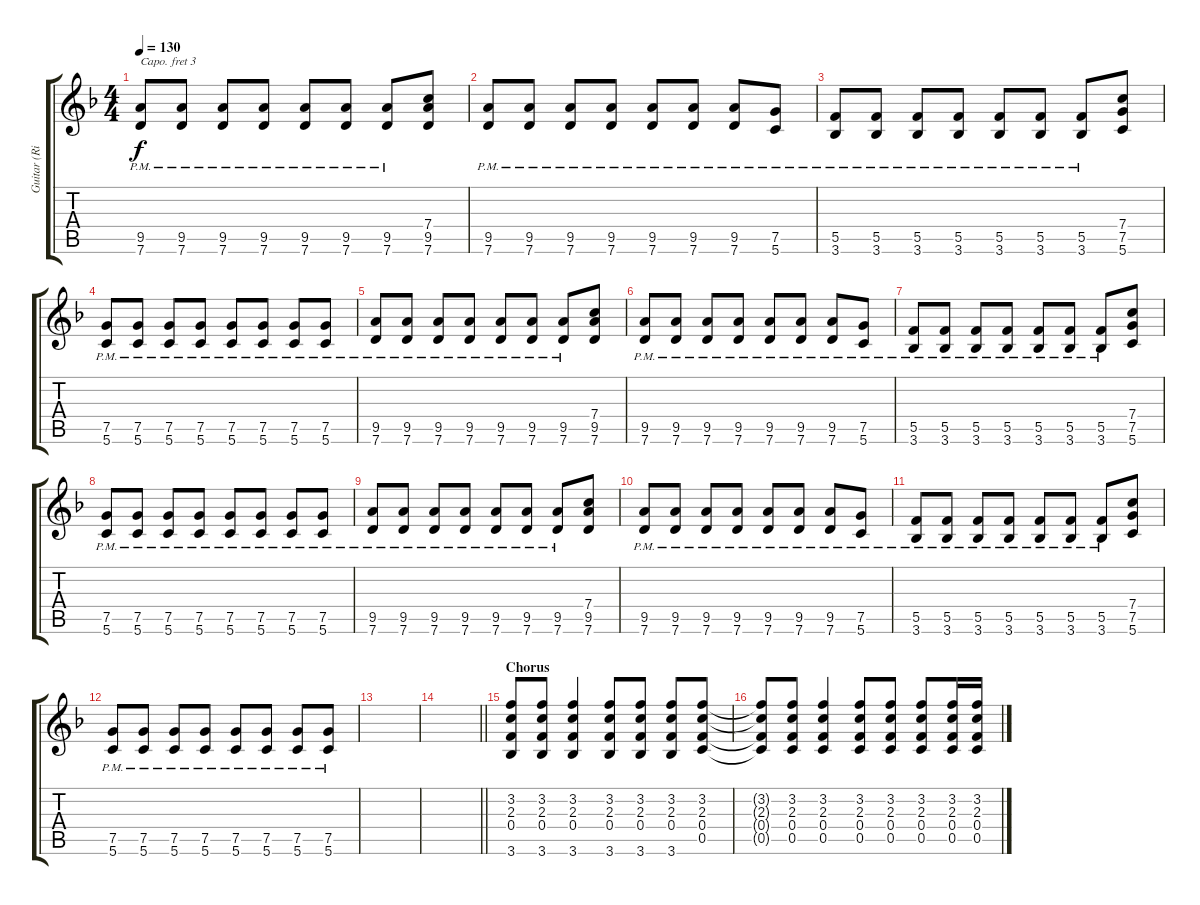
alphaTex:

\track ("Guitar (Right)" "Guitar (Ri") {instrument overdrivenguitar}
\staff {score tabs}
\capo 3
\tuning (E4 B3 G3 D3 A2 E2) {hide}
\ts (4 4)
\tempo 130
\clef g2
\ks f
(9.5{pm} 7.6{pm}).8{dy f} (9.5{pm} 7.6{pm}).8 (9.5{pm} 7.6{pm}).8 (9.5{pm} 7.6{pm}).8 (9.5{pm} 7.6{pm}).8 (9.5{pm} 7.6{pm}).8 (9.5{pm} 7.6{pm}).8 (7.4 9.5 7.6).8 |
(9.5{pm} 7.6{pm}).8 (9.5{pm} 7.6{pm}).8 (9.5{pm} 7.6{pm}).8 (9.5{pm} 7.6{pm}).8 (9.5{pm} 7.6{pm}).8 (9.5{pm} 7.6{pm}).8 (9.5{pm} 7.6{pm}).8 (7.5{pm} 5.6{pm}).8 |
(5.5{pm} 3.6{pm}).8 (5.5{pm} 3.6{pm}).8 (5.5{pm} 3.6{pm}).8 (5.5{pm} 3.6{pm}).8 (5.5{pm} 3.6{pm}).8 (5.5{pm} 3.6{pm}).8 (5.5{pm} 3.6{pm}).8 (7.4 7.5 5.6).8 |
(7.5{pm} 5.6{pm}).8 (7.5{pm} 5.6{pm}).8 (7.5{pm} 5.6{pm}).8 (7.5{pm} 5.6{pm}).8 (7.5{pm} 5.6{pm}).8 (7.5{pm} 5.6{pm}).8 (7.5{pm} 5.6{pm}).8 (7.5{pm} 5.6{pm}).8 |
(9.5{pm} 7.6{pm}).8 (9.5{pm} 7.6{pm}).8 (9.5{pm} 7.6{pm}).8 (9.5{pm} 7.6{pm}).8 (9.5{pm} 7.6{pm}).8 (9.5{pm} 7.6{pm}).8 (9.5{pm} 7.6{pm}).8 (7.4 9.5 7.6).8 |
(9.5{pm} 7.6{pm}).8 (9.5{pm} 7.6{pm}).8 (9.5{pm} 7.6{pm}).8 (9.5{pm} 7.6{pm}).8 (9.5{pm} 7.6{pm}).8 (9.5{pm} 7.6{pm}).8 (9.5{pm} 7.6{pm}).8 (7.5{pm} 5.6{pm}).8 |
(5.5{pm} 3.6{pm}).8 (5.5{pm} 3.6{pm}).8 (5.5{pm} 3.6{pm}).8 (5.5{pm} 3.6{pm}).8 (5.5{pm} 3.6{pm}).8 (5.5{pm} 3.6{pm}).8 (5.5{pm} 3.6{pm}).8 (7.4 7.5 5.6).8 |
(7.5{pm} 5.6{pm}).8 (7.5{pm} 5.6{pm}).8 (7.5{pm} 5.6{pm}).8 (7.5{pm} 5.6{pm}).8 (7.5{pm} 5.6{pm}).8 (7.5{pm} 5.6{pm}).8 (7.5{pm} 5.6{pm}).8 (7.5{pm} 5.6{pm}).8 |
(9.5{pm} 7.6{pm}).8 (9.5{pm} 7.6{pm}).8 (9.5{pm} 7.6{pm}).8 (9.5{pm} 7.6{pm}).8 (9.5{pm} 7.6{pm}).8 (9.5{pm} 7.6{pm}).8 (9.5{pm} 7.6{pm}).8 (7.4 9.5 7.6).8 |
(9.5{pm} 7.6{pm}).8 (9.5{pm} 7.6{pm}).8 (9.5{pm} 7.6{pm}).8 (9.5{pm} 7.6{pm}).8 (9.5{pm} 7.6{pm}).8 (9.5{pm} 7.6{pm}).8 (9.5{pm} 7.6{pm}).8 (7.5{pm} 5.6{pm}).8 |
(5.5{pm} 3.6{pm}).8 (5.5{pm} 3.6{pm}).8 (5.5{pm} 3.6{pm}).8 (5.5{pm} 3.6{pm}).8 (5.5{pm} 3.6{pm}).8 (5.5{pm} 3.6{pm}).8 (5.5{pm} 3.6{pm}).8 (7.4 7.5 5.6).8 |
(7.5{pm} 5.6{pm}).8 (7.5{pm} 5.6{pm}).8 (7.5{pm} 5.6{pm}).8 (7.5{pm} 5.6{pm}).8 (7.5{pm} 5.6{pm}).8 (7.5{pm} 5.6{pm}).8 (7.5{pm} 5.6{pm}).8 (7.5{pm} 5.6{pm}).8 |
|
\barLineRight lightlight
|
\section ("" "Chorus")
(3.2 2.3 0.4 3.6).8 (3.2 2.3 0.4 3.6).8 (3.2 2.3 0.4 3.6).4 (3.2 2.3 0.4 3.6).8 (3.2 2.3 0.4 3.6).8 (3.2 2.3 0.4 3.6).8 (3.2 2.3 0.4 0.5).8 |
(3.2{t} 2.3{t} 0.4{t} 0.5{t}).8 (3.2 2.3 0.4 0.5).8 (3.2 2.3 0.4 0.5).4 (3.2 2.3 0.4 0.5).8 (3.2 2.3 0.4 0.5).8 (3.2 2.3 0.4 0.5).8 (3.2 2.3 0.4 0.5).16 (3.2 2.3 0.4 0.5).16
